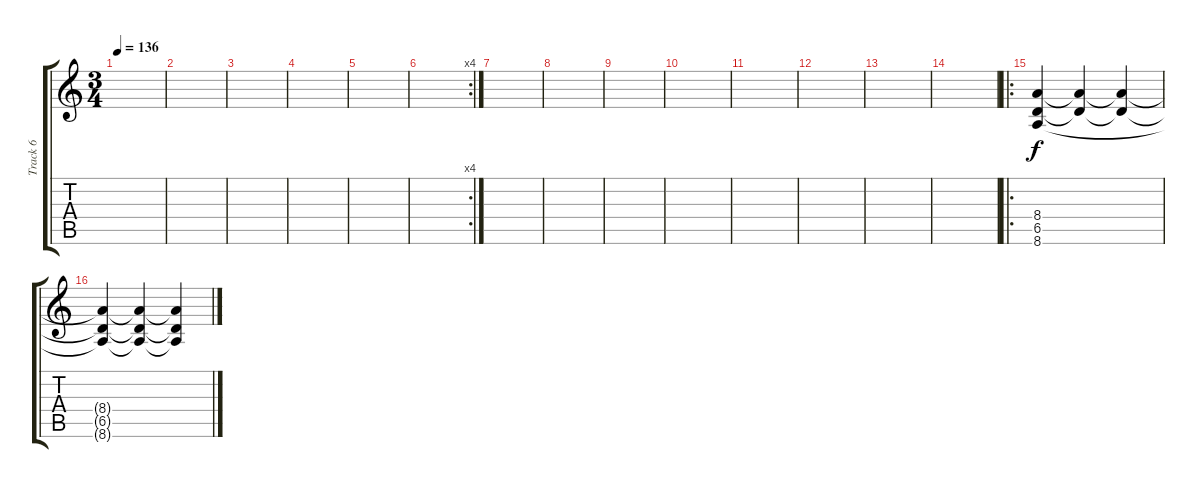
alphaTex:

\track ("Track 6" "Track 6") {instrument distortionguitar}
\staff {score tabs}
\tuning (Eb4 Bb3 Gb3 Db3 Ab2 Db2) {hide}
\ts (3 4)
\tempo 136
\clef g2
\ks c
|
|
|
|
|
\rc 4
|
|
|
|
|
|
|
|
|
\ro
(8.4 6.5 8.6).4 (8.4{t} 6.5{t}).4 (8.4{t} 6.5{t}).4 |
(8.4{t} 6.5{t} 8.6{t}).4 (8.4{t} 6.5{t} 8.6{t}).4 (8.4{t} 6.5{t} 8.6{t}).4
